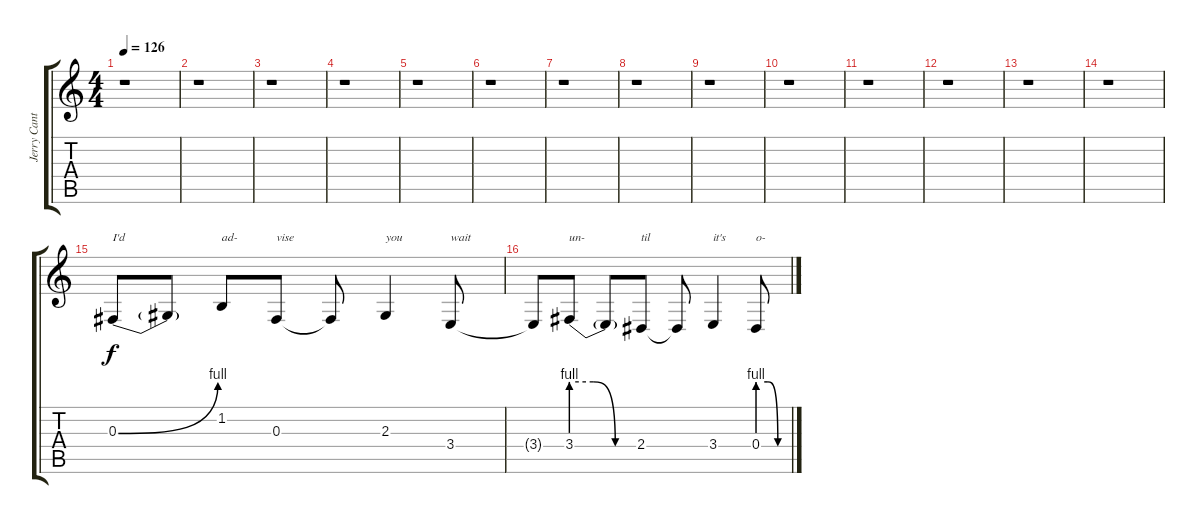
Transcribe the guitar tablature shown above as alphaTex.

\track ("Jerry Cantrell - Backing Vocals" "Jerry Cant") {instrument lead2sawtooth}
\staff {score tabs}
\tuning (Eb4 Bb3 Gb3 Db3 Ab2 Eb2) {hide}
\ts (4 4)
\tempo 126
\clef g2
\ks c
r.1{dy f instrument lead2sawtooth} |
r.1 |
r.1 |
r.1 |
r.1 |
r.1 |
r.1 |
r.1 |
r.1 |
r.1 |
r.1 |
r.1 |
r.1 |
r.1 |
0.3{be (bend 0 0 60 4)}.8{txt "I'd"} 0.3{t}.8 1.2.8{txt "ad-"} 0.3.8{txt "vise"} 0.3{t}.8 2.3.4{txt "you"} 3.4.8{txt "wait"} |
3.4{t}.8 3.4{be (custom 0 4 20 4 40 0 60 0)}.8{txt "un-"} 3.4{t}.8 2.4.8{txt "til"} 2.4{t}.8 3.4.4{txt "it's"} 0.4{be (custom 0 4 20 4 40 0 60 0)}.8{txt "o-"}
